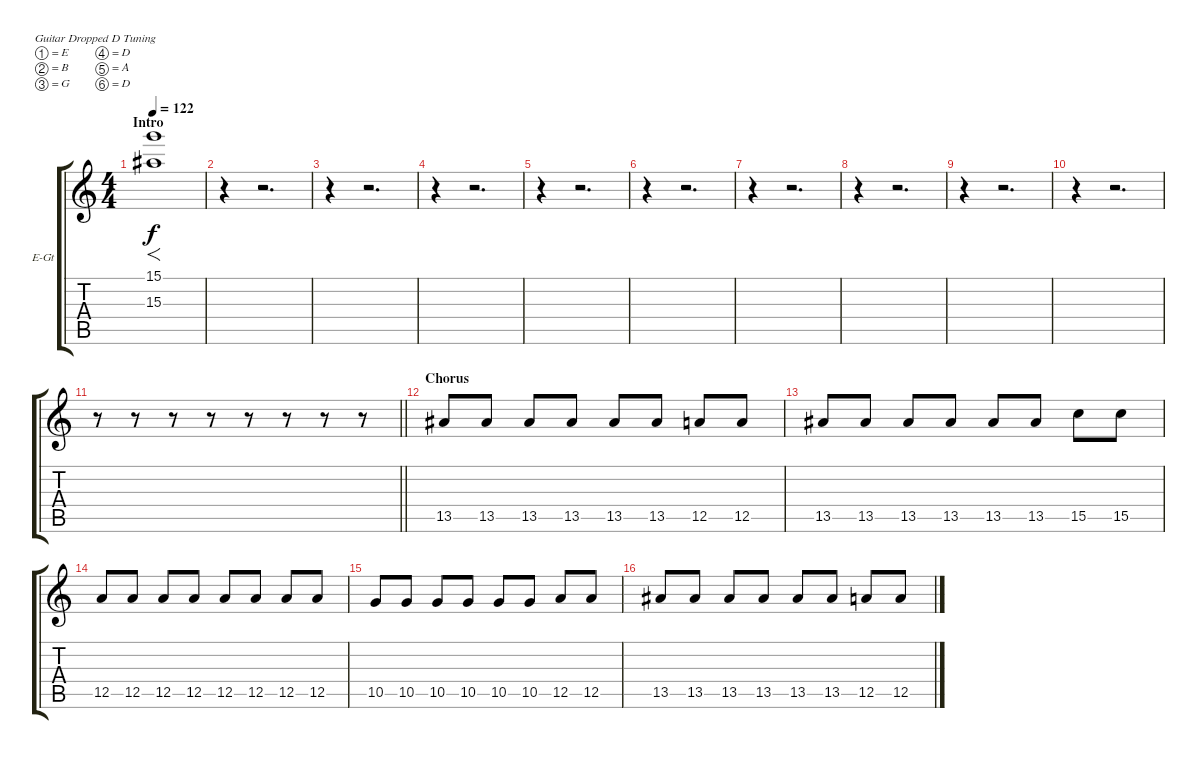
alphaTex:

\bracketExtendMode groupsimilarinstruments
\firstSystemTrackNameOrientation horizontal
\otherSystemsTrackNameOrientation horizontal
\track ("Guitar 1 [Brad Delson]" "E-Gt") {instrument overdrivenguitar}
\staff {score tabs}
\tuning (E4 B3 G3 D3 A2 D2)
\ts (4 4)
\section ("" "Intro")
\tempo 122
\clef g2
\ks c
(15.1 15.3).1{f dy f instrument overdrivenguitar} |
r.4 r.2{d} |
r.4 r.2{d} |
r.4 r.2{d} |
r.4 r.2{d} |
r.4 r.2{d} |
r.4 r.2{d} |
r.4 r.2{d} |
r.4 r.2{d} |
r.4 r.2{d} |
\barLineRight lightlight
r.8 r.8 r.8 r.8 r.8 r.8 r.8 r.8 |
\section ("" "Chorus")
13.5.8 13.5.8 13.5.8 13.5.8 13.5.8 13.5.8 12.5.8 12.5.8 |
13.5.8 13.5.8 13.5.8 13.5.8 13.5.8 13.5.8 15.5.8 15.5.8 |
12.5.8 12.5.8 12.5.8 12.5.8 12.5.8 12.5.8 12.5.8 12.5.8 |
10.5.8 10.5.8 10.5.8 10.5.8 10.5.8 10.5.8 12.5.8 12.5.8 |
13.5.8 13.5.8 13.5.8 13.5.8 13.5.8 13.5.8 12.5.8 12.5.8
